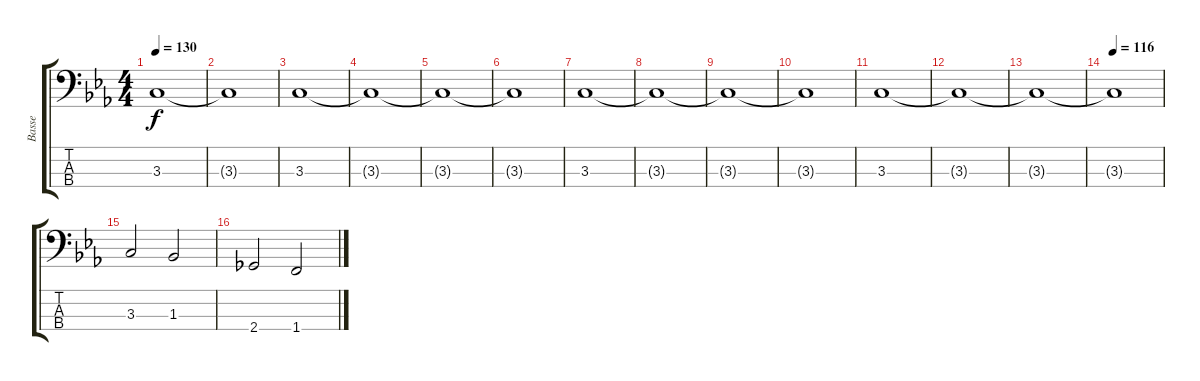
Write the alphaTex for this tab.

\track ("Basse" "Basse") {instrument electricbasspick}
\staff {score tabs}
\tuning (G2 D2 A1 E1) {hide}
\ts (4 4)
\tempo 130
\clef f4
\ks eb
3.3{t}.1{dy f} |
3.3{t}.1 |
3.3.1 |
3.3{t}.1 |
3.3{t}.1 |
3.3{t}.1 |
3.3.1 |
3.3{t}.1 |
3.3{t}.1 |
3.3{t}.1 |
3.3.1 |
3.3{t}.1 |
3.3{t}.1 |
\tempo 116
3.3{t}.1 |
3.3.2{instrument electricbasspick} 1.3.2 |
2.4.2 1.4.2
